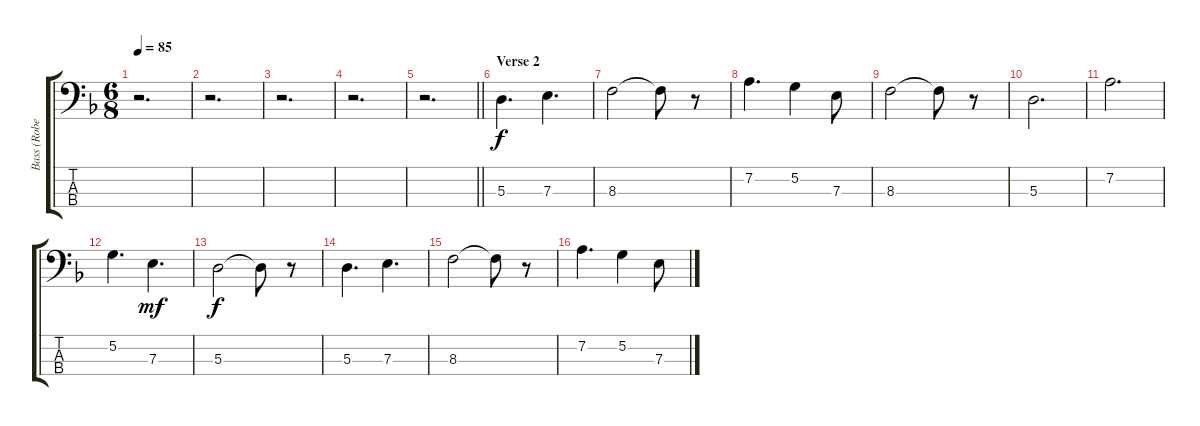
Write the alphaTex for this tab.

\track ("Bass (Robert Hunecke)" "Bass (Robe") {instrument electricbassfinger}
\staff {score tabs}
\tuning (G2 D2 A1 D1) {hide}
\ts (6 8)
\tempo 85
\clef f4
\ks dminor
r.2{d dy f} |
r.2{d} |
r.2{d} |
r.2{d} |
\barLineRight lightlight
r.2{d} |
\section ("" "Verse 2")
5.3.4{d volume 9 balance 5 instrument acousticbass} 7.3.4{d} |
8.3.2 8.3{t}.8 r.8 |
7.2.4{d} 5.2.4 7.3.8 |
8.3.2 8.3{t}.8 r.8 |
5.3.2{d} |
7.2.2{d} |
5.2.4{d} 7.3.4{d dy mf} |
5.3.2{dy f} 5.3{t}.8 r.8 |
5.3.4{d} 7.3.4{d} |
8.3.2 8.3{t}.8 r.8 |
7.2.4{d} 5.2.4 7.3.8
